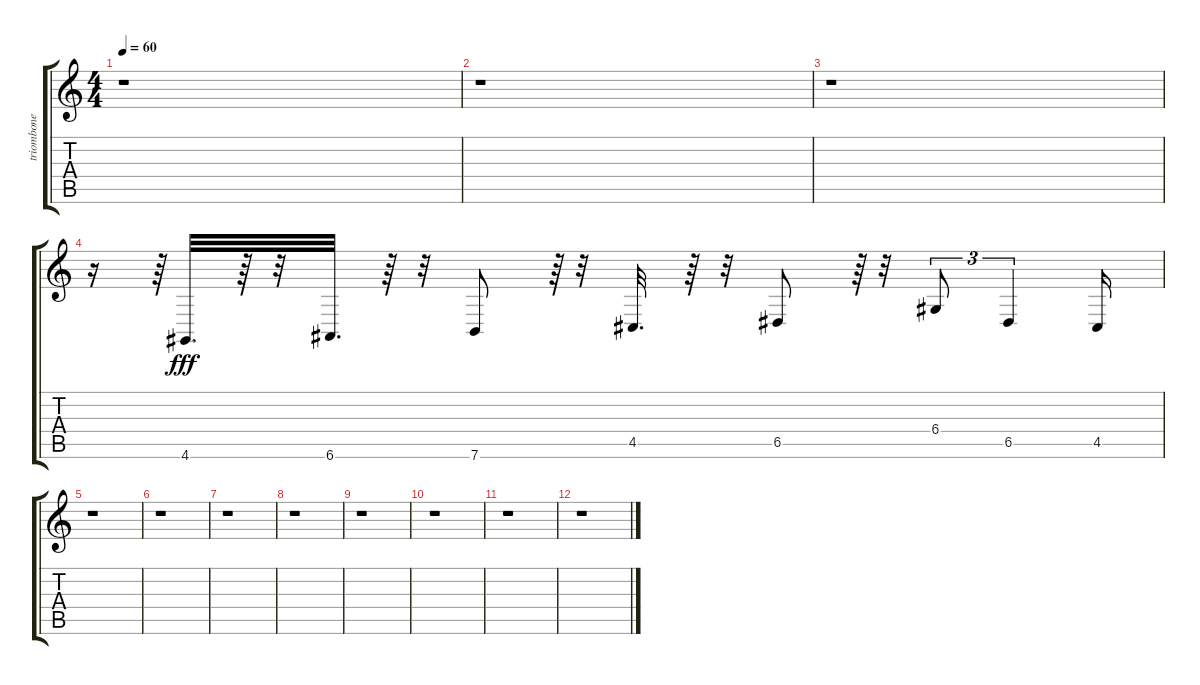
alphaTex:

\track ("triombone" "triombone") {instrument trombone}
\staff {score tabs}
\tuning (E4 B3 G3 D3 A2 E2) {hide}
\ts (4 4)
\tempo 60
\clef g2
\ks c
r.1{dy f} |
r.1 |
r.1 |
r.16 r.64{tu (3 2)} 4.6.32{d dy fff} r.64 r.32 6.6.32{d} r.64 r.32 7.6.8 r.64{tu (3 2)} r.32 4.5.32{d} r.64 r.32 6.5.8 r.64{tu (3 2)} r.32 6.4.8{tu (3 2)} 6.5.4{tu (3 2)} 4.5.16 |
r.1 |
r.1 |
r.1 |
r.1 |
r.1 |
r.1 |
r.1 |
r.1
